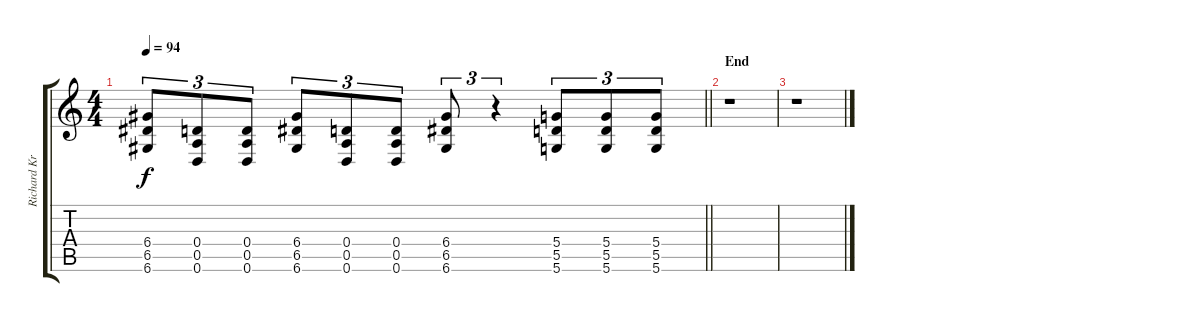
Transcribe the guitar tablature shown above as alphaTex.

\track ("Richard Kruspe [Gtr. I]" "Richard Kr") {instrument distortionguitar}
\staff {score tabs}
\tuning (E4 B3 G3 D3 A2 D2) {hide}
\ts (4 4)
\tempo 94
\clef g2
\barLineRight lightlight
\ks c
(6.4 6.5 6.6).8{tu (3 2) dy f} (0.4 0.5 0.6).8{tu (3 2)} (0.4 0.5 0.6).8{tu (3 2)} (6.4 6.5 6.6).8{tu (3 2)} (0.4 0.5 0.6).8{tu (3 2)} (0.4 0.5 0.6).8{tu (3 2)} (6.4 6.5 6.6).8{tu (3 2)} r.4{tu (3 2)} (5.4 5.5 5.6).8{tu (3 2)} (5.4 5.5 5.6).8{tu (3 2)} (5.4 5.5 5.6).8{tu (3 2)} |
\section ("" "End")
r.1 |
r.1
